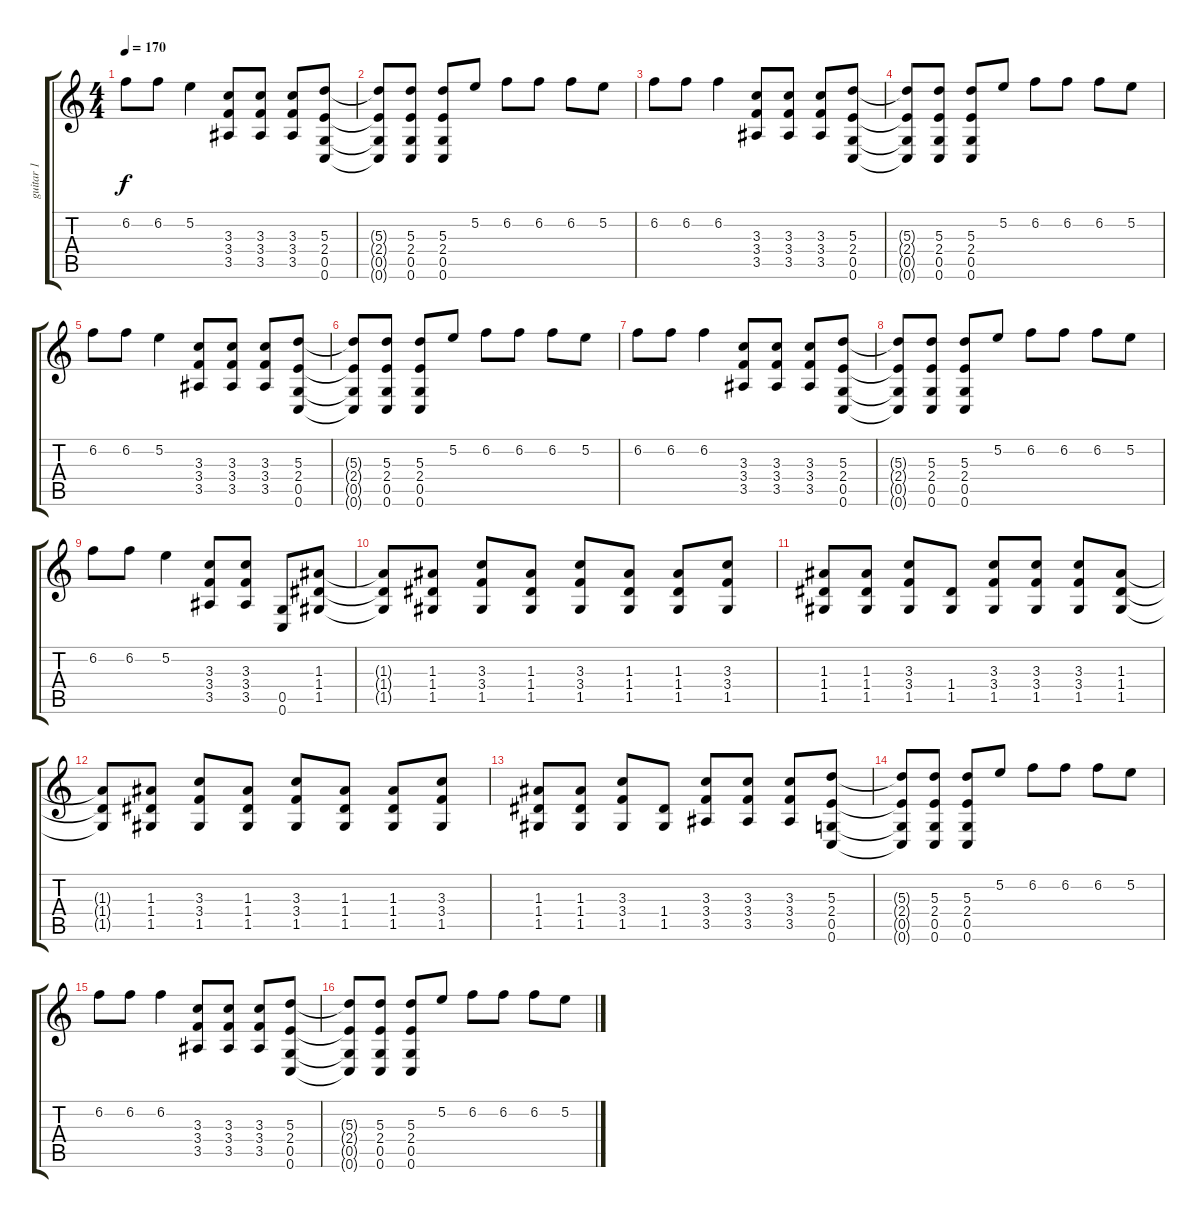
\track ("guitar 1" "guitar 1") {instrument distortionguitar}
\staff {score tabs}
\tuning (E4 B3 A3 D3 G2 C2) {hide}
\ts (4 4)
\tempo 170
\clef g2
\ks c
6.2.8{dy f} 6.2.8 5.2.4 (3.3 3.4 3.5).8 (3.3 3.4 3.5).8 (3.3 3.4 3.5).8 (5.3 2.4 0.5 0.6).8 |
(5.3{t} 2.4{t} 0.5{t} 0.6{t}).8 (5.3 2.4 0.5 0.6).8 (5.3 2.4 0.5 0.6).8 5.2.8 6.2.8 6.2.8 6.2.8 5.2.8 |
6.2.8 6.2.8 6.2.4 (3.3 3.4 3.5).8 (3.3 3.4 3.5).8 (3.3 3.4 3.5).8 (5.3 2.4 0.5 0.6).8 |
(5.3{t} 2.4{t} 0.5{t} 0.6{t}).8 (5.3 2.4 0.5 0.6).8 (5.3 2.4 0.5 0.6).8 5.2.8 6.2.8 6.2.8 6.2.8 5.2.8 |
6.2.8 6.2.8 5.2.4 (3.3 3.4 3.5).8 (3.3 3.4 3.5).8 (3.3 3.4 3.5).8 (5.3 2.4 0.5 0.6).8 |
(5.3{t} 2.4{t} 0.5{t} 0.6{t}).8 (5.3 2.4 0.5 0.6).8 (5.3 2.4 0.5 0.6).8 5.2.8 6.2.8 6.2.8 6.2.8 5.2.8 |
6.2.8 6.2.8 6.2.4 (3.3 3.4 3.5).8 (3.3 3.4 3.5).8 (3.3 3.4 3.5).8 (5.3 2.4 0.5 0.6).8 |
(5.3{t} 2.4{t} 0.5{t} 0.6{t}).8 (5.3 2.4 0.5 0.6).8 (5.3 2.4 0.5 0.6).8 5.2.8 6.2.8 6.2.8 6.2.8 5.2.8 |
6.2.8 6.2.8 5.2.4 (3.3 3.4 3.5).8 (3.3 3.4 3.5).8 (0.5 0.6).8 (1.3 1.4 1.5).8 |
(1.3{t} 1.4{t} 1.5{t}).8 (1.3 1.4 1.5).8 (3.3 3.4 1.5).8 (1.3 1.4 1.5).8 (3.3 3.4 1.5).8 (1.3 1.4 1.5).8 (1.3 1.4 1.5).8 (3.3 3.4 1.5).8 |
(1.3 1.4 1.5).8 (1.3 1.4 1.5).8 (3.3 3.4 1.5).8 (1.4 1.5).8 (3.3 3.4 1.5).8 (3.3 3.4 1.5).8 (3.3 3.4 1.5).8 (1.3 1.4 1.5).8 |
(1.3{t} 1.4{t} 1.5{t}).8 (1.3 1.4 1.5).8 (3.3 3.4 1.5).8 (1.3 1.4 1.5).8 (3.3 3.4 1.5).8 (1.3 1.4 1.5).8 (1.3 1.4 1.5).8 (3.3 3.4 1.5).8 |
(1.3 1.4 1.5).8 (1.3 1.4 1.5).8 (3.3 3.4 1.5).8 (1.4 1.5).8 (3.3 3.4 3.5).8 (3.3 3.4 3.5).8 (3.3 3.4 3.5).8 (5.3 2.4 0.5 0.6).8 |
(5.3{t} 2.4{t} 0.5{t} 0.6{t}).8 (5.3 2.4 0.5 0.6).8 (5.3 2.4 0.5 0.6).8 5.2.8 6.2.8 6.2.8 6.2.8 5.2.8 |
6.2.8 6.2.8 6.2.4 (3.3 3.4 3.5).8 (3.3 3.4 3.5).8 (3.3 3.4 3.5).8 (5.3 2.4 0.5 0.6).8 |
(5.3{t} 2.4{t} 0.5{t} 0.6{t}).8 (5.3 2.4 0.5 0.6).8 (5.3 2.4 0.5 0.6).8 5.2.8 6.2.8 6.2.8 6.2.8 5.2.8
